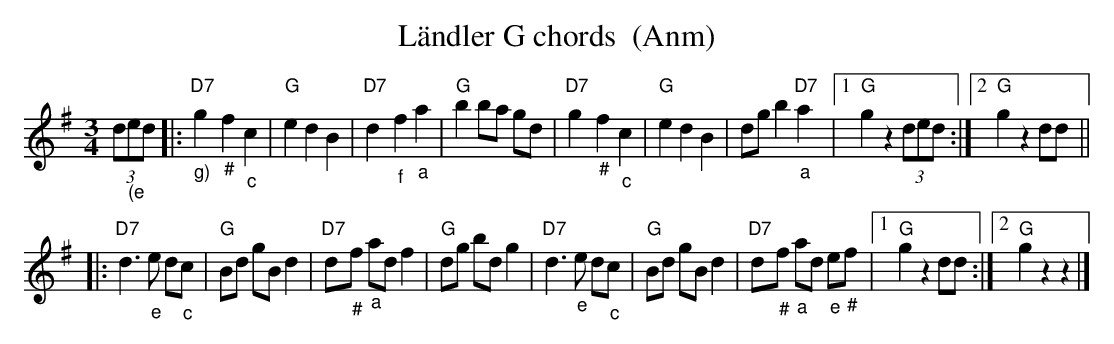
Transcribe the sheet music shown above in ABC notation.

X:1
T: L\"andler G chords  (Anm)
M:3/4
L:1/8
K:G %%MIDI gchordon
(3d"_(e"ed |: "D7""_g)"g2"_#"f2"_c"c2 | "G"e2d2B2 | "D7"d2"_f"f2"_a"a2 | "G"b2ba gd | "D7"g2"_#"f2"_c"c2 | "G"e2d2B2 | dg b2"D7""_a"a2 |1 "G"g2z2 (3ded :|2 "G"g2z2dd ||
|: "D7"d3"_e"e d"_c"c | "G"Bd gBd2 | "D7"d"_#"f "_a"adf2 | "G"dg bdg2 | "D7"d3"_e"e d"_c"c | "G"Bd gBd2 | "D7"d"_#"f "_a"ad "_e"e"_#"f |1 "G"g2z2dd :|2 "G"g2z2z2 |]
